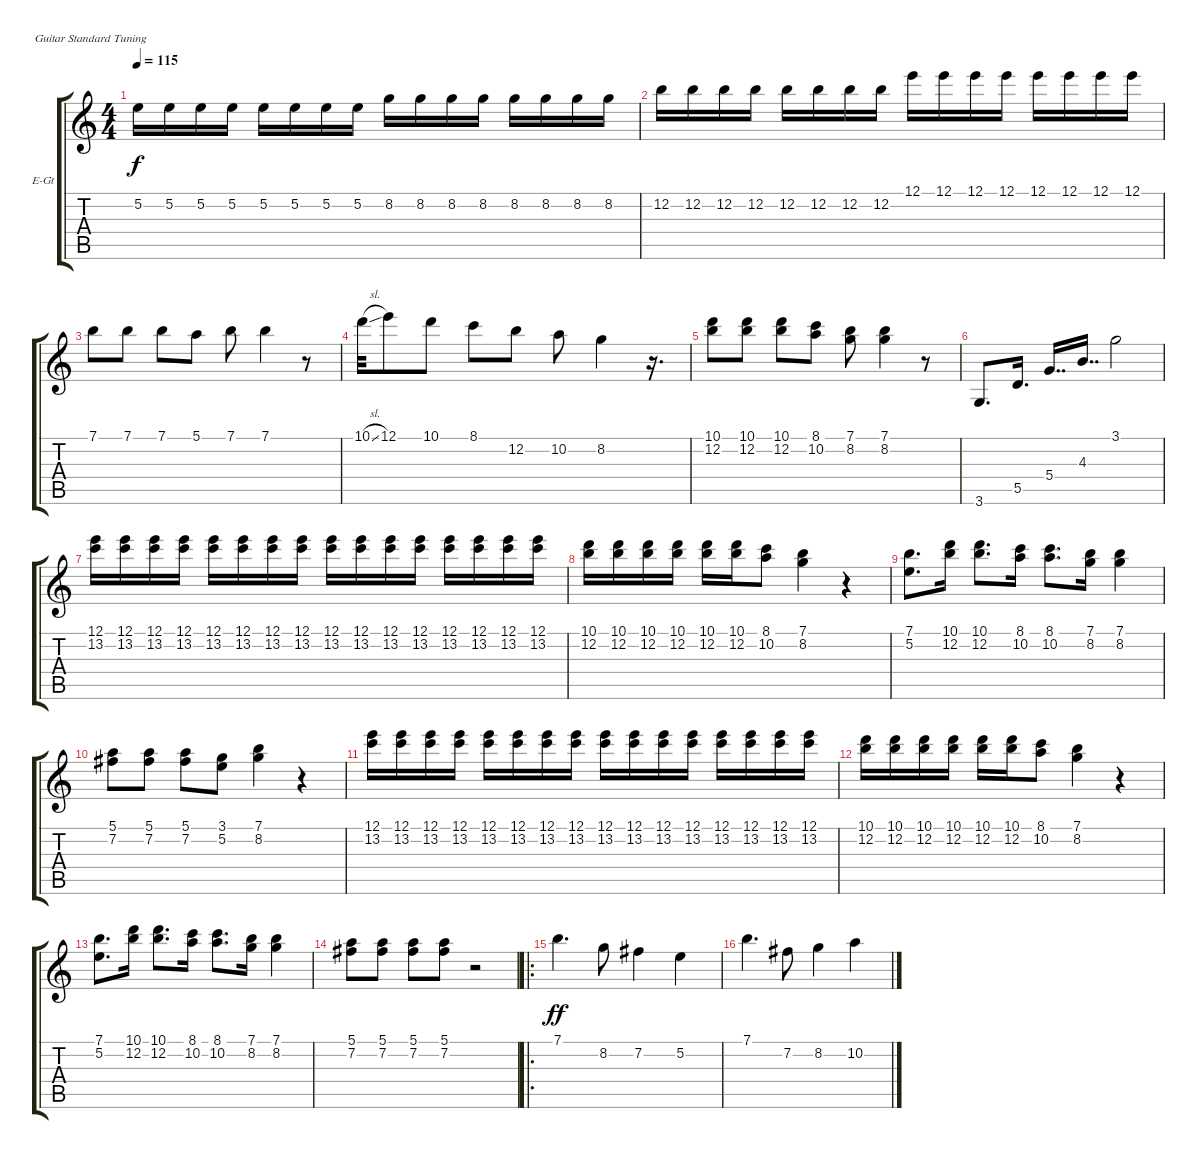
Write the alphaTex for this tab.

\defaultSystemsLayout 4
\bracketExtendMode groupsimilarinstruments
\firstSystemTrackNameOrientation horizontal
\otherSystemsTrackNameOrientation horizontal
\track ("Electric Guitar" "E-Gt") {instrument electricguitarclean}
\staff {score tabs}
\tuning (E4 B3 G3 D3 A2 E2)
\ts (4 4)
\tempo 115
\clef g2
\ks c
5.2.16{dy f} 5.2.16 5.2.16 5.2.16 5.2.16 5.2.16 5.2.16 5.2.16 8.2.16 8.2.16 8.2.16 8.2.16 8.2.16 8.2.16 8.2.16 8.2.16 |
12.2.16 12.2.16 12.2.16 12.2.16 12.2.16 12.2.16 12.2.16 12.2.16 12.1.16 12.1.16 12.1.16 12.1.16 12.1.16 12.1.16 12.1.16 12.1.16 |
7.1.8 7.1.8 7.1.8 5.1.8 7.1.8 7.1.4 r.8 |
10.1{sl}.32 12.1.8 10.1.8 8.1.8 12.2.8 10.2.8 8.2.4 r.16{d} |
(12.2 10.1).8 (10.1 12.2).8 (12.2 10.1).8 (10.2 8.1).8 (7.1 8.2).8 (8.2 7.1).4 r.8 |
3.6.8{d} 5.5.16{d} 5.4.16{dd} 4.3.16{dd} 3.1.2 |
(13.2 12.1).16 (13.2 12.1).16 (13.2 12.1).16 (13.2 12.1).16 (13.2 12.1).16 (13.2 12.1).16 (13.2 12.1).16 (13.2 12.1).16 (13.2 12.1).16 (13.2 12.1).16 (13.2 12.1).16 (13.2 12.1).16 (13.2 12.1).16 (13.2 12.1).16 (13.2 12.1).16 (13.2 12.1).16 |
(12.2 10.1).16 (12.2 10.1).16 (12.2 10.1).16 (12.2 10.1).16 (12.2 10.1).16 (12.2 10.1).16 (10.2 8.1).8 (7.1 8.2).4 r.4 |
(5.2 7.1).8{d} (12.2 10.1).16 (12.2 10.1).8{d} (10.2 8.1).16 (8.1 10.2).8{d} (7.1 8.2).16 (8.2 7.1).4 |
(5.1 7.2).8 (7.2 5.1).8 (5.1 7.2).8 (3.1 5.2).8 (8.2 7.1).4 r.4 |
(13.2 12.1).16 (13.2 12.1).16 (13.2 12.1).16 (13.2 12.1).16 (13.2 12.1).16 (13.2 12.1).16 (13.2 12.1).16 (13.2 12.1).16 (13.2 12.1).16 (13.2 12.1).16 (13.2 12.1).16 (13.2 12.1).16 (13.2 12.1).16 (13.2 12.1).16 (13.2 12.1).16 (13.2 12.1).16 |
(12.2 10.1).16 (12.2 10.1).16 (12.2 10.1).16 (12.2 10.1).16 (12.2 10.1).16 (12.2 10.1).16 (10.2 8.1).8 (7.1 8.2).4 r.4 |
(5.2 7.1).8{d} (12.2 10.1).16 (12.2 10.1).8{d} (10.2 8.1).16 (8.1 10.2).8{d} (7.1 8.2).16 (8.2 7.1).4 |
(5.1 7.2).8 (7.2 5.1).8 (5.1 7.2).8 (5.1 7.2).8 r.2 |
\ro
7.1.4{d dy ff} 8.2.8 7.2.4 5.2.4 |
7.1.4{d} 7.2.8 8.2.4 10.2.4
